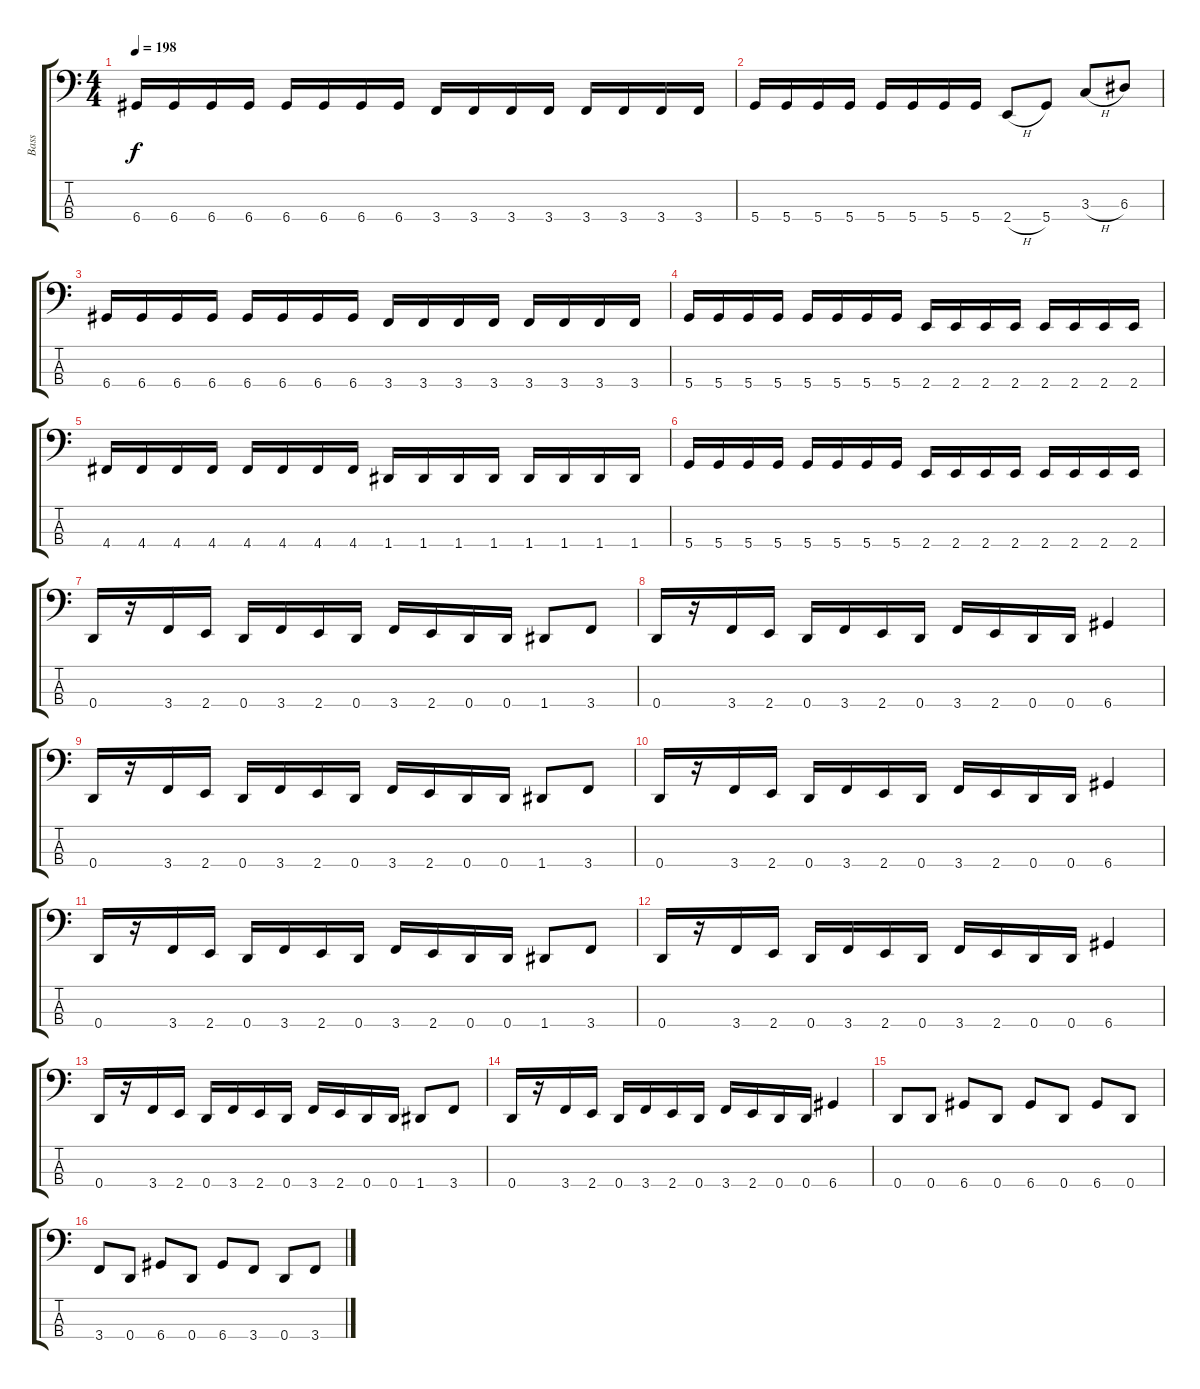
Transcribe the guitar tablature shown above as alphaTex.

\track ("Bass" "Bass") {instrument electricbasspick}
\staff {score tabs}
\tuning (G2 D2 A1 D1) {hide}
\ts (4 4)
\tempo 198
\clef f4
\ks c
6.4.16{dy f} 6.4.16 6.4.16 6.4.16 6.4.16 6.4.16 6.4.16 6.4.16 3.4.16 3.4.16 3.4.16 3.4.16 3.4.16 3.4.16 3.4.16 3.4.16 |
5.4.16 5.4.16 5.4.16 5.4.16 5.4.16 5.4.16 5.4.16 5.4.16 2.4{h}.8 5.4.8 3.3{h}.8 6.3.8 |
6.4.16 6.4.16 6.4.16 6.4.16 6.4.16 6.4.16 6.4.16 6.4.16 3.4.16 3.4.16 3.4.16 3.4.16 3.4.16 3.4.16 3.4.16 3.4.16 |
5.4.16 5.4.16 5.4.16 5.4.16 5.4.16 5.4.16 5.4.16 5.4.16 2.4.16 2.4.16 2.4.16 2.4.16 2.4.16 2.4.16 2.4.16 2.4.16 |
4.4.16 4.4.16 4.4.16 4.4.16 4.4.16 4.4.16 4.4.16 4.4.16 1.4.16 1.4.16 1.4.16 1.4.16 1.4.16 1.4.16 1.4.16 1.4.16 |
5.4.16 5.4.16 5.4.16 5.4.16 5.4.16 5.4.16 5.4.16 5.4.16 2.4.16 2.4.16 2.4.16 2.4.16 2.4.16 2.4.16 2.4.16 2.4.16 |
0.4.16 r.16 3.4.16 2.4.16 0.4.16 3.4.16 2.4.16 0.4.16 3.4.16 2.4.16 0.4.16 0.4.16 1.4.8 3.4.8 |
0.4.16 r.16 3.4.16 2.4.16 0.4.16 3.4.16 2.4.16 0.4.16 3.4.16 2.4.16 0.4.16 0.4.16 6.4.4 |
0.4.16 r.16 3.4.16 2.4.16 0.4.16 3.4.16 2.4.16 0.4.16 3.4.16 2.4.16 0.4.16 0.4.16 1.4.8 3.4.8 |
0.4.16 r.16 3.4.16 2.4.16 0.4.16 3.4.16 2.4.16 0.4.16 3.4.16 2.4.16 0.4.16 0.4.16 6.4.4 |
0.4.16 r.16 3.4.16 2.4.16 0.4.16 3.4.16 2.4.16 0.4.16 3.4.16 2.4.16 0.4.16 0.4.16 1.4.8 3.4.8 |
0.4.16 r.16 3.4.16 2.4.16 0.4.16 3.4.16 2.4.16 0.4.16 3.4.16 2.4.16 0.4.16 0.4.16 6.4.4 |
0.4.16 r.16 3.4.16 2.4.16 0.4.16 3.4.16 2.4.16 0.4.16 3.4.16 2.4.16 0.4.16 0.4.16 1.4.8 3.4.8 |
0.4.16 r.16 3.4.16 2.4.16 0.4.16 3.4.16 2.4.16 0.4.16 3.4.16 2.4.16 0.4.16 0.4.16 6.4.4 |
0.4.8 0.4.8 6.4.8 0.4.8 6.4.8 0.4.8 6.4.8 0.4.8 |
3.4.8 0.4.8 6.4.8 0.4.8 6.4.8 3.4.8 0.4.8 3.4.8
